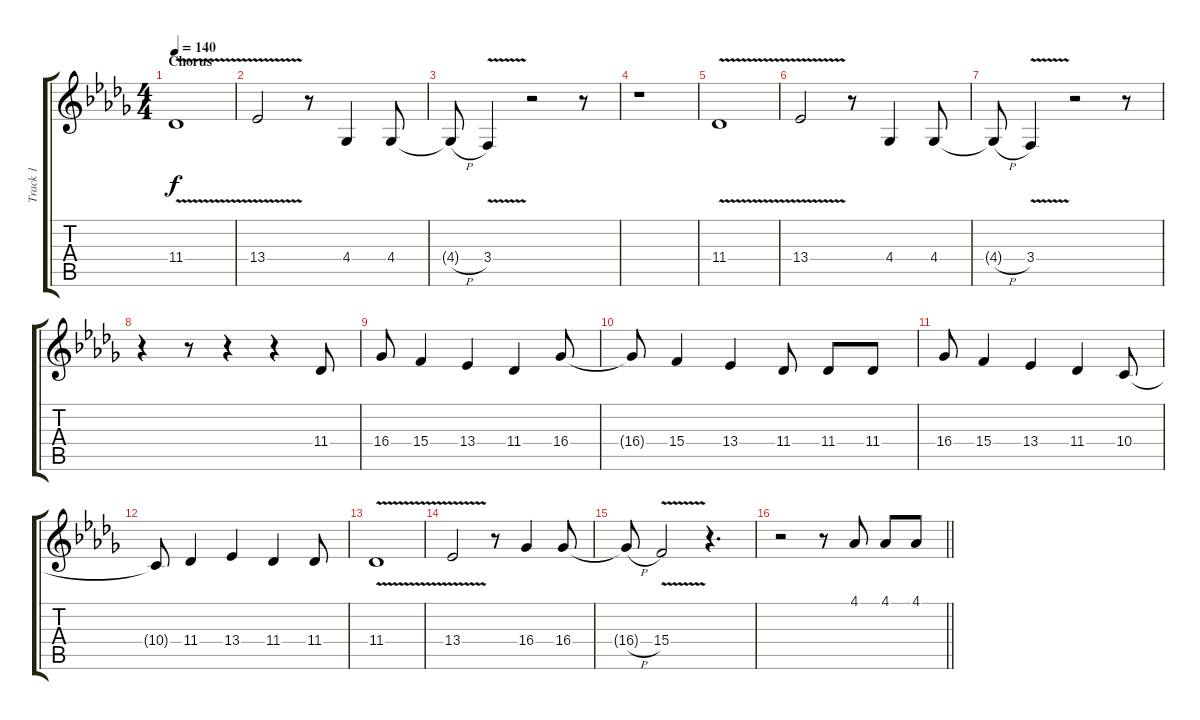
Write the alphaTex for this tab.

\track ("Track 1" "Track 1") {instrument acousticgrandpiano}
\staff {score tabs}
\tuning (E4 B3 G3 D3 A2 E2) {hide}
\ts (4 4)
\section ("" "Chorus")
\tempo 140
\clef g2
\ks db
11.4{v}.1{dy f} |
13.4{v}.2 r.8 4.4.4 4.4.8 |
4.4{h t}.8 3.4{v}.4 r.2 r.8 |
r.1 |
11.4{v}.1 |
13.4{v}.2 r.8 4.4.4 4.4.8 |
4.4{h t}.8 3.4{v}.4 r.2 r.8 |
r.4 r.8 r.4 r.4 11.4.8 |
16.4.8 15.4.4 13.4.4 11.4.4 16.4.8 |
16.4{t}.8 15.4.4 13.4.4 11.4.8 11.4.8 11.4.8 |
16.4.8 15.4.4 13.4.4 11.4.4 10.4.8 |
10.4{t}.8 11.4.4 13.4.4 11.4.4 11.4.8 |
11.4{v}.1 |
13.4{v}.2 r.8 16.4.4 16.4.8 |
16.4{h t}.8 15.4{v}.2 r.4{d} |
\barLineRight lightlight
r.2 r.8 4.1.8 4.1.8 4.1.8
